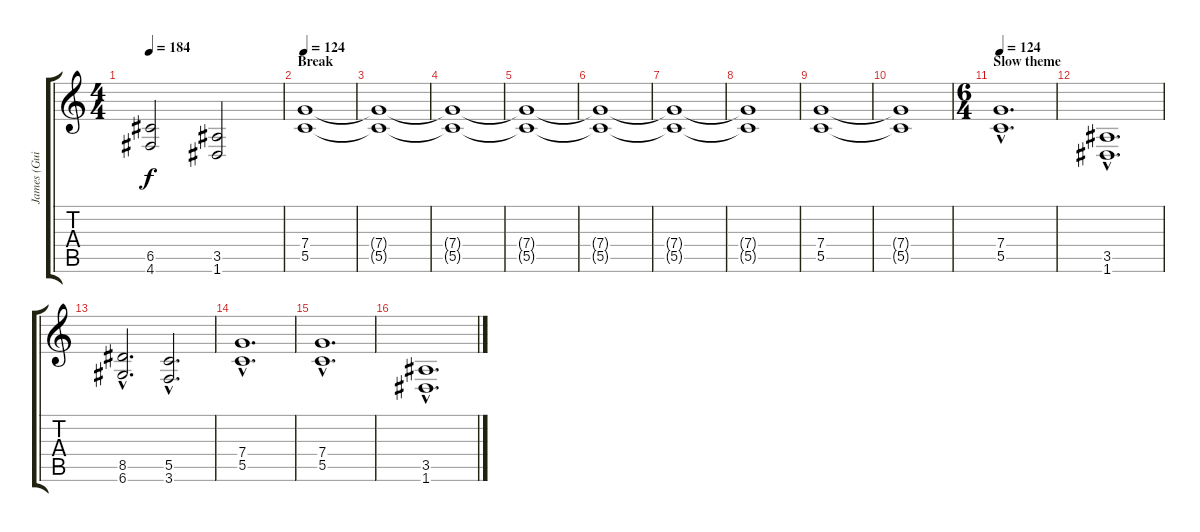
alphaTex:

\track ("James (Guitar)" "James (Gui") {instrument overdrivenguitar}
\staff {score tabs}
\tuning (D4 A3 F3 C3 G2 D2) {hide}
\ts (4 4)
\tempo 184
\clef g2
\ks c
(6.5 4.6).2{dy f} (3.5 1.6).2 |
\section ("" "Break")
\tempo 124
(7.4 5.5).1 |
(7.4{t} 5.5{t}).1 |
(7.4{t} 5.5{t}).1 |
(7.4{t} 5.5{t}).1{volume 2} |
(7.4{t} 5.5{t}).1 |
(7.4{t} 5.5{t}).1 |
(7.4{t} 5.5{t}).1 |
(7.4 5.5).1{volume 14} |
(7.4{t} 5.5{t}).1 |
\ts (6 4)
\section ("" "Slow theme")
\tempo 124
(7.4{hac} 5.5{hac}).1{d} |
(3.5{hac} 1.6{hac}).1{d} |
(8.5{hac} 6.6{hac}).2{d} (5.5{hac} 3.6{hac}).2{d} |
(7.4{hac} 5.5{hac}).1{d} |
(7.4{hac} 5.5{hac}).1{d} |
(3.5{hac} 1.6{hac}).1{d}
